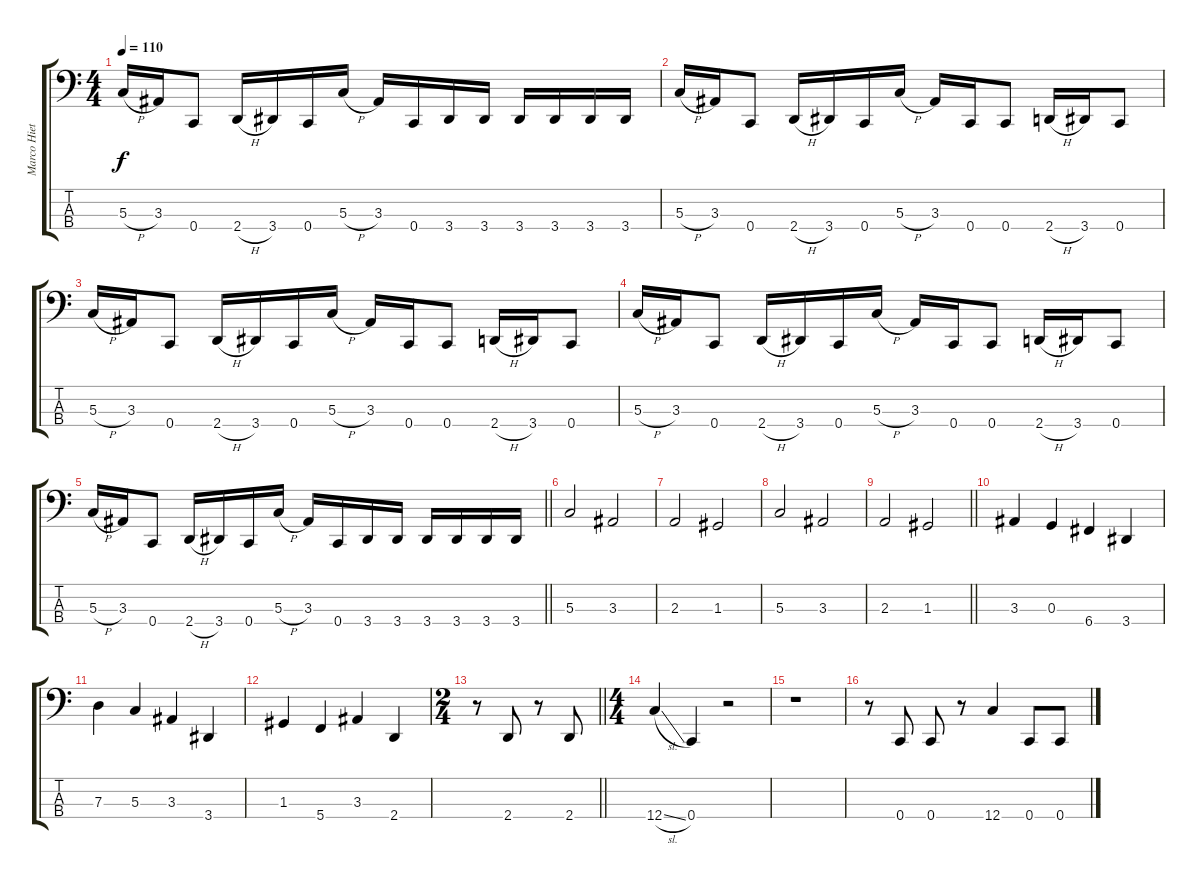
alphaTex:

\track ("Marco Hietala" "Marco Hiet") {instrument electricbasspick}
\staff {score tabs}
\tuning (F2 C2 G1 C1) {hide}
\ts (4 4)
\tempo 110
\clef f4
\ks c
5.3{h}.16{dy f} 3.3.16 0.4.8 2.4{h}.16 3.4.16 0.4.16 5.3{h}.16 3.3.16 0.4.16 3.4.16 3.4.16 3.4.16 3.4.16 3.4.16 3.4.16 |
5.3{h}.16 3.3.16 0.4.8 2.4{h}.16 3.4.16 0.4.16 5.3{h}.16 3.3.16 0.4.16 0.4.8 2.4{h}.16 3.4.16 0.4.8 |
5.3{h}.16 3.3.16 0.4.8 2.4{h}.16 3.4.16 0.4.16 5.3{h}.16 3.3.16 0.4.16 0.4.8 2.4{h}.16 3.4.16 0.4.8 |
5.3{h}.16 3.3.16 0.4.8 2.4{h}.16 3.4.16 0.4.16 5.3{h}.16 3.3.16 0.4.16 0.4.8 2.4{h}.16 3.4.16 0.4.8 |
\barLineRight lightlight
5.3{h}.16 3.3.16 0.4.8 2.4{h}.16 3.4.16 0.4.16 5.3{h}.16 3.3.16 0.4.16 3.4.16 3.4.16 3.4.16 3.4.16 3.4.16 3.4.16 |
\section ("" "")
5.3.2 3.3.2 |
2.3.2 1.3.2 |
5.3.2 3.3.2 |
\barLineRight lightlight
2.3.2 1.3.2 |
3.3.4 0.3.4 6.4.4 3.4.4 |
7.3.4 5.3.4 3.3.4 3.4.4 |
1.3.4 5.4.4 3.3.4 2.4.4 |
\ts (2 4)
\barLineRight lightlight
r.8 2.4.8 r.8 2.4.8 |
\ts (4 4)
\section ("" "")
12.4{sl}.4 0.4.4 r.2 |
r.1 |
r.8 0.4.8 0.4.8 r.8 12.4.4 0.4.8 0.4.8
